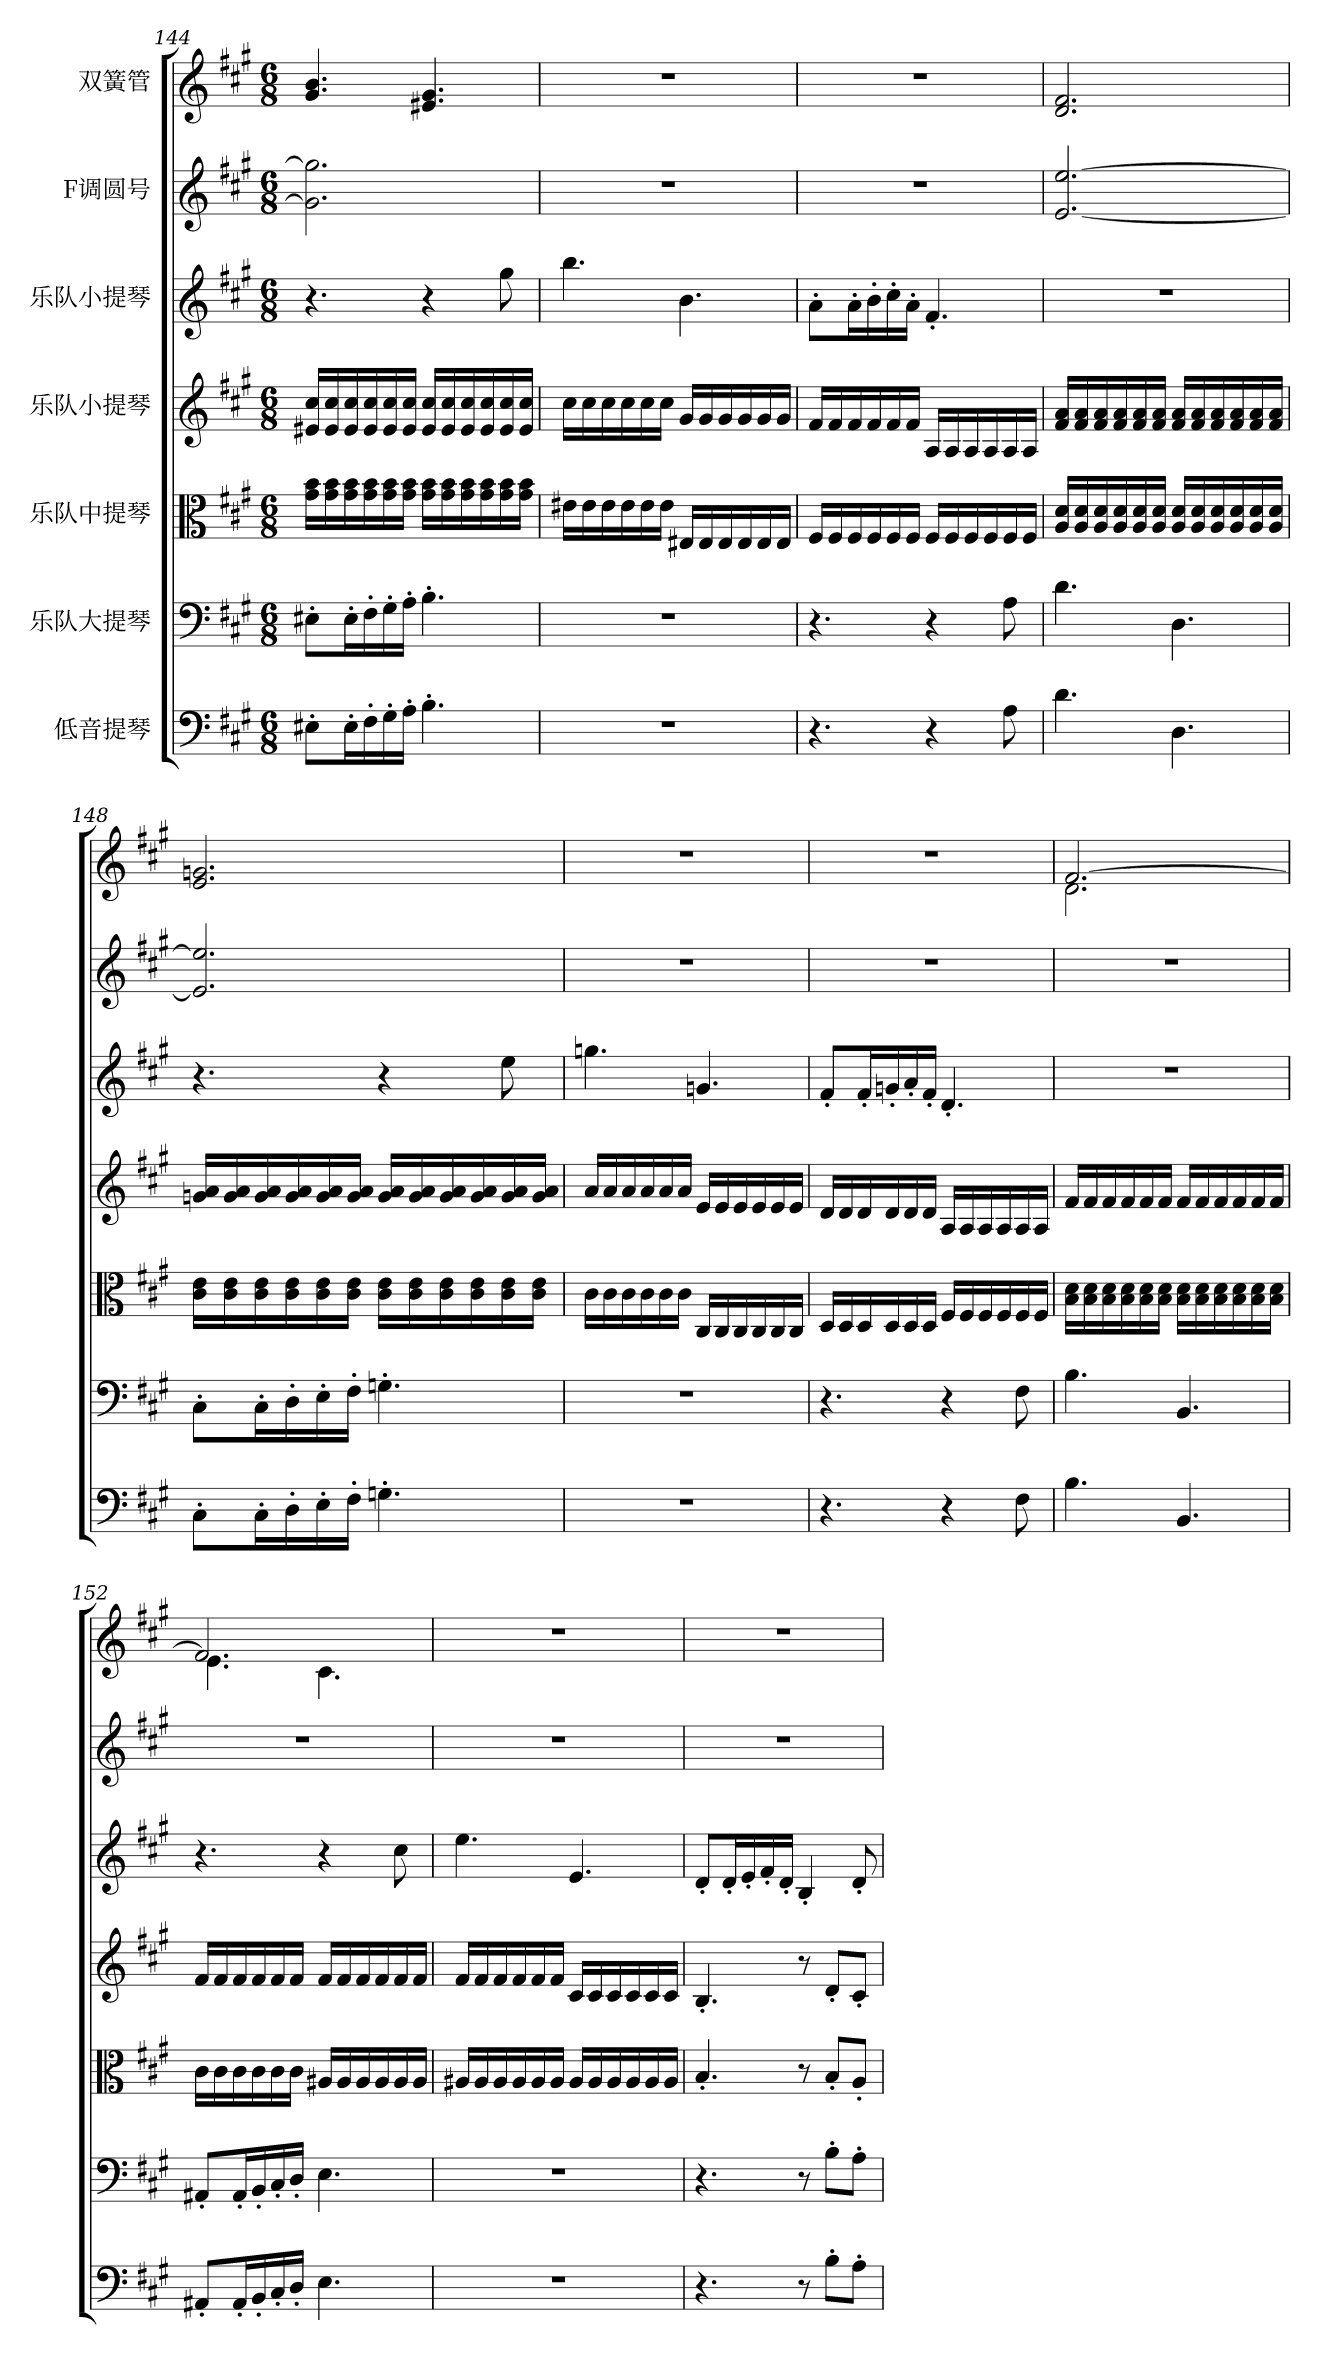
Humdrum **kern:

**kern	**kern	**kern	**kern	**kern	**kern	**kern
*part7	*part6	*part5	*part4	*part3	*part2	*part1
*staff7	*staff6	*staff5	*staff4	*staff3	*staff2	*staff1
*I"低音提琴	*I"乐队大提琴	*I"乐队中提琴	*I"乐队小提琴	*I"乐队小提琴	*I"F调圆号	*I"双簧管
!!LO:PB:g=z
*clefF4	*clefF4	*clefC3	*clefG2	*clefG2	*clefG2	*clefG2
*ITrd7c12	*	*	*	*	*ITrd4c7	*
*k[f#c#g#]	*k[f#c#g#]	*k[f#c#g#]	*k[f#c#g#]	*k[f#c#g#]	*k[f#c#]	*k[f#c#g#]
*M6/8	*M6/8	*M6/8	*M6/8	*M6/8	*M6/8	*M6/8
=144	=144	=144	=144	=144	=144	=144
8EE#X'\L	8E#X'\L	16g#\ 16b\LL	16e#X/ 16cc#/LL	4.r	2.c#\] 2.cc#\]	4.g#/ 4.b/
.	.	16g#\ 16b\	16e#/ 16cc#/	.	.	.
16EE#'\L	16E#'\L	16g#\ 16b\	16e#/ 16cc#/	.	.	.
16FF#'\	16F#'\	16g#\ 16b\	16e#/ 16cc#/	.	.	.
16GG#'\	16G#'\	16g#\ 16b\	16e#/ 16cc#/	.	.	.
16AA'\JJ	16A'\JJ	16g#\ 16b\JJ	16e#/ 16cc#/JJ	.	.	.
4.BB'\	4.B'\	16g#\ 16b\LL	16e#/ 16cc#/LL	4r	.	4.e#X/ 4.g#/
.	.	16g#\ 16b\	16e#/ 16cc#/	.	.	.
.	.	16g#\ 16b\	16e#/ 16cc#/	.	.	.
.	.	16g#\ 16b\	16e#/ 16cc#/	.	.	.
.	.	16g#\ 16b\	16e#/ 16cc#/	8gg#\	.	.
.	.	16g#\ 16b\JJ	16e#/ 16cc#/JJ	.	.	.
=145	=145	=145	=145	=145	=145	=145
*	*	*	*	*	*	*MM159
2.r	2.r	16e#X\LL	16cc#\LL	4.bb\	2.r	2.r
.	.	16e#\	16cc#\	.	.	.
.	.	16e#\	16cc#\	.	.	.
.	.	16e#\	16cc#\	.	.	.
.	.	16e#\	16cc#\	.	.	.
.	.	16e#\JJ	16cc#\JJ	.	.	.
.	.	16E#X/LL	16g#/LL	4.b\	.	.
.	.	16E#/	16g#/	.	.	.
.	.	16E#/	16g#/	.	.	.
.	.	16E#/	16g#/	.	.	.
.	.	16E#/	16g#/	.	.	.
.	.	16E#/JJ	16g#/JJ	.	.	.
!!LO:PB:g=z
=146	=146	=146	=146	=146	=146	=146
4.r	4.r	16F#/LL	16f#/LL	8a'\L	2.r	2.r
.	.	16F#/	16f#/	.	.	.
.	.	16F#/	16f#/	16a'\L	.	.
.	.	16F#/	16f#/	16b'\	.	.
.	.	16F#/	16f#/	16cc#'\	.	.
.	.	16F#/JJ	16f#/JJ	16a'\JJ	.	.
4r	4r	16F#/LL	16A/LL	4.f#'/	.	.
.	.	16F#/	16A/	.	.	.
.	.	16F#/	16A/	.	.	.
.	.	16F#/	16A/	.	.	.
8AA\	8A\	16F#/	16A/	.	.	.
.	.	16F#/JJ	16A/JJ	.	.	.
=147	=147	=147	=147	=147	=147	=147
*	*	*	*	*	*	*MM162
4.D\	4.d\	16A/ 16d/LL	16f#/ 16a/LL	2.r	[2.A/ [2.a/	2.d/ 2.f#/
.	.	16A/ 16d/	16f#/ 16a/	.	.	.
.	.	16A/ 16d/	16f#/ 16a/	.	.	.
.	.	16A/ 16d/	16f#/ 16a/	.	.	.
.	.	16A/ 16d/	16f#/ 16a/	.	.	.
.	.	16A/ 16d/JJ	16f#/ 16a/JJ	.	.	.
4.DD\	4.D\	16A/ 16d/LL	16f#/ 16a/LL	.	.	.
.	.	16A/ 16d/	16f#/ 16a/	.	.	.
.	.	16A/ 16d/	16f#/ 16a/	.	.	.
.	.	16A/ 16d/	16f#/ 16a/	.	.	.
.	.	16A/ 16d/	16f#/ 16a/	.	.	.
.	.	16A/ 16d/JJ	16f#/ 16a/JJ	.	.	.
!!LO:PB:g=z
=148	=148	=148	=148	=148	=148	=148
8CC#'\L	8C#'\L	16c#\ 16e\LL	16gn/ 16a/LL	4.r	2.A/] 2.a/]	2.e/ 2.gn/
.	.	16c#\ 16e\	16g/ 16a/	.	.	.
16CC#'\L	16C#'\L	16c#\ 16e\	16g/ 16a/	.	.	.
16DD'\	16D'\	16c#\ 16e\	16g/ 16a/	.	.	.
16EE'\	16E'\	16c#\ 16e\	16g/ 16a/	.	.	.
16FF#'\JJ	16F#'\JJ	16c#\ 16e\JJ	16g/ 16a/JJ	.	.	.
4.GGn'\	4.Gn'\	16c#\ 16e\LL	16g/ 16a/LL	4r	.	.
.	.	16c#\ 16e\	16g/ 16a/	.	.	.
.	.	16c#\ 16e\	16g/ 16a/	.	.	.
.	.	16c#\ 16e\	16g/ 16a/	.	.	.
.	.	16c#\ 16e\	16g/ 16a/	8ee\	.	.
.	.	16c#\ 16e\JJ	16g/ 16a/JJ	.	.	.
=149	=149	=149	=149	=149	=149	=149
*	*	*	*	*	*	*MM159
2.r	2.r	16c#\LL	16a/LL	4.ggn\	2.r	2.r
.	.	16c#\	16a/	.	.	.
.	.	16c#\	16a/	.	.	.
.	.	16c#\	16a/	.	.	.
.	.	16c#\	16a/	.	.	.
.	.	16c#\JJ	16a/JJ	.	.	.
.	.	16C#/LL	16e/LL	4.gn/	.	.
.	.	16C#/	16e/	.	.	.
.	.	16C#/	16e/	.	.	.
.	.	16C#/	16e/	.	.	.
.	.	16C#/	16e/	.	.	.
.	.	16C#/JJ	16e/JJ	.	.	.
!!LO:PB:g=z
=150	=150	=150	=150	=150	=150	=150
4.r	4.r	16D/LL	16d/LL	8f#'/L	2.r	2.r
.	.	16D/	16d/	.	.	.
.	.	16D/	16d/	16f#'/L	.	.
.	.	16D/	16d/	16gn'/	.	.
.	.	16D/	16d/	16a'/	.	.
.	.	16D/JJ	16d/JJ	16f#'/JJ	.	.
4r	4r	16F#/LL	16A/LL	4.d'/	.	.
.	.	16F#/	16A/	.	.	.
.	.	16F#/	16A/	.	.	.
.	.	16F#/	16A/	.	.	.
8FF#\	8F#\	16F#/	16A/	.	.	.
.	.	16F#/JJ	16A/JJ	.	.	.
=151	=151	=151	=151	=151	=151	=151
*	*	*	*	*	*	*MM162
*	*	*	*	*	*	*^
4.BB\	4.B\	16B\ 16d\LL	16f#/LL	2.r	2.r	[2.f#/	2.d\
.	.	16B\ 16d\	16f#/	.	.	.	.
.	.	16B\ 16d\	16f#/	.	.	.	.
.	.	16B\ 16d\	16f#/	.	.	.	.
.	.	16B\ 16d\	16f#/	.	.	.	.
.	.	16B\ 16d\JJ	16f#/JJ	.	.	.	.
4.BBB/	4.BB/	16B\ 16d\LL	16f#/LL	.	.	.	.
.	.	16B\ 16d\	16f#/	.	.	.	.
.	.	16B\ 16d\	16f#/	.	.	.	.
.	.	16B\ 16d\	16f#/	.	.	.	.
.	.	16B\ 16d\	16f#/	.	.	.	.
.	.	16B\ 16d\JJ	16f#/JJ	.	.	.	.
=152	=152	=152	=152	=152	=152	=152	=152
8AAA#X'/L	8AA#X'/L	16c#\LL	16f#/LL	4.r	2.r	2.f#/]	4.e\
.	.	16c#\	16f#/	.	.	.	.
16AAA#'/L	16AA#'/L	16c#\	16f#/	.	.	.	.
16BBB'/	16BB'/	16c#\	16f#/	.	.	.	.
16CC#'/	16C#'/	16c#\	16f#/	.	.	.	.
16DD'/JJ	16D'/JJ	16c#\JJ	16f#/JJ	.	.	.	.
4.EE\	4.E\	16A#X/LL	16f#/LL	4r	.	.	4.c#\
.	.	16A#/	16f#/	.	.	.	.
.	.	16A#/	16f#/	.	.	.	.
.	.	16A#/	16f#/	.	.	.	.
.	.	16A#/	16f#/	8cc#\	.	.	.
.	.	16A#/JJ	16f#/JJ	.	.	.	.
*	*	*	*	*	*	*v	*v
!!LO:PB:g=z
=153	=153	=153	=153	=153	=153	=153
*	*	*	*	*	*	*MM159
2.r	2.r	16A#X/LL	16f#/LL	4.ee\	2.r	2.r
.	.	16A#/	16f#/	.	.	.
.	.	16A#/	16f#/	.	.	.
.	.	16A#/	16f#/	.	.	.
.	.	16A#/	16f#/	.	.	.
.	.	16A#/JJ	16f#/JJ	.	.	.
.	.	16A#/LL	16c#/LL	4.e/	.	.
.	.	16A#/	16c#/	.	.	.
.	.	16A#/	16c#/	.	.	.
.	.	16A#/	16c#/	.	.	.
.	.	16A#/	16c#/	.	.	.
.	.	16A#/JJ	16c#/JJ	.	.	.
=154	=154	=154	=154	=154	=154	=154
4.r	4.r	4.B'/	4.B'/	8d'/L	2.r	2.r
.	.	.	.	16d'/L	.	.
.	.	.	.	16e'/	.	.
.	.	.	.	16f#'/	.	.
.	.	.	.	16d'/JJ	.	.
8r	8r	8r	8r	4B'/	.	.
8BB'\L	8B'\L	8B'/L	8d'/L	.	.	.
8AA'\J	8A'\J	8A'/J	8c#'/J	8d'/	.	.
=	=	=	=	=	=	=
*-	*-	*-	*-	*-	*-	*-
